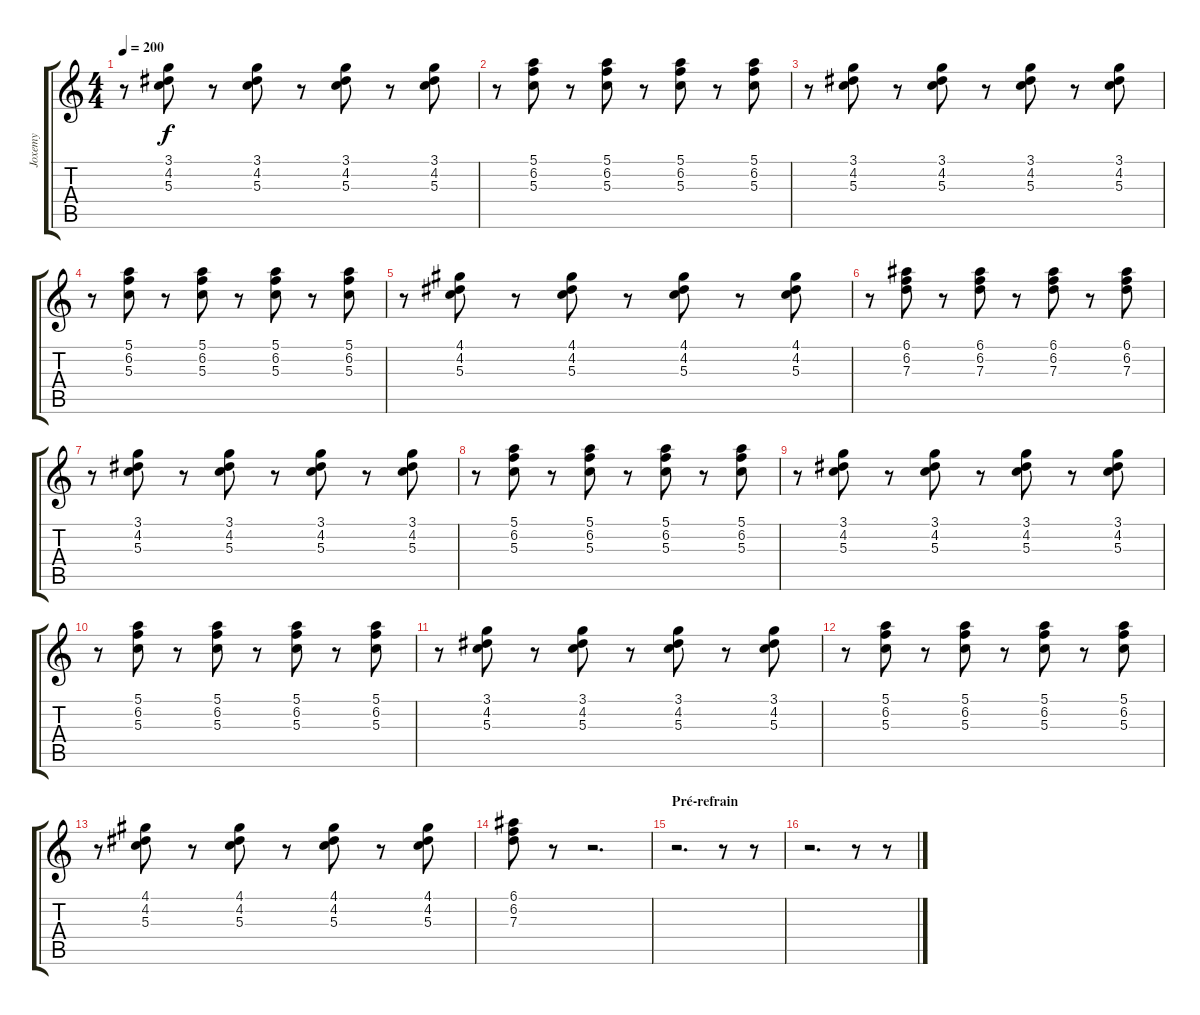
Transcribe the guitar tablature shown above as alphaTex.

\track ("Joxemy" "Joxemy") {instrument electricguitarmuted}
\staff {score tabs}
\tuning (E4 B3 G3 D3 A2 E2) {hide}
\ts (4 4)
\tempo 200
\clef g2
\ks c
r.8{dy f} (3.1 4.2 5.3).8 r.8 (3.1 4.2 5.3).8 r.8 (3.1 4.2 5.3).8 r.8 (3.1 4.2 5.3).8 |
r.8 (5.1 6.2 5.3).8 r.8 (5.1 6.2 5.3).8 r.8 (5.1 6.2 5.3).8 r.8 (5.1 6.2 5.3).8 |
r.8 (3.1 4.2 5.3).8 r.8 (3.1 4.2 5.3).8 r.8 (3.1 4.2 5.3).8 r.8 (3.1 4.2 5.3).8 |
r.8 (5.1 6.2 5.3).8 r.8 (5.1 6.2 5.3).8 r.8 (5.1 6.2 5.3).8 r.8 (5.1 6.2 5.3).8 |
r.8 (4.1 4.2 5.3).8 r.8 (4.1 4.2 5.3).8 r.8 (4.1 4.2 5.3).8 r.8 (4.1 4.2 5.3).8 |
r.8 (6.1 6.2 7.3).8 r.8 (6.1 6.2 7.3).8 r.8 (6.1 6.2 7.3).8 r.8 (6.1 6.2 7.3).8 |
r.8 (3.1 4.2 5.3).8 r.8 (3.1 4.2 5.3).8 r.8 (3.1 4.2 5.3).8 r.8 (3.1 4.2 5.3).8 |
r.8 (5.1 6.2 5.3).8 r.8 (5.1 6.2 5.3).8 r.8 (5.1 6.2 5.3).8 r.8 (5.1 6.2 5.3).8 |
r.8 (3.1 4.2 5.3).8 r.8 (3.1 4.2 5.3).8 r.8 (3.1 4.2 5.3).8 r.8 (3.1 4.2 5.3).8 |
r.8 (5.1 6.2 5.3).8 r.8 (5.1 6.2 5.3).8 r.8 (5.1 6.2 5.3).8 r.8 (5.1 6.2 5.3).8 |
r.8 (3.1 4.2 5.3).8 r.8 (3.1 4.2 5.3).8 r.8 (3.1 4.2 5.3).8 r.8 (3.1 4.2 5.3).8 |
r.8 (5.1 6.2 5.3).8 r.8 (5.1 6.2 5.3).8 r.8 (5.1 6.2 5.3).8 r.8 (5.1 6.2 5.3).8 |
r.8 (4.1 4.2 5.3).8 r.8 (4.1 4.2 5.3).8 r.8 (4.1 4.2 5.3).8 r.8 (4.1 4.2 5.3).8 |
(6.1 6.2 7.3).8 r.8 r.2{d} |
\section ("" "Pré-refrain")
r.2{d} r.8 r.8 |
r.2{d} r.8 r.8
